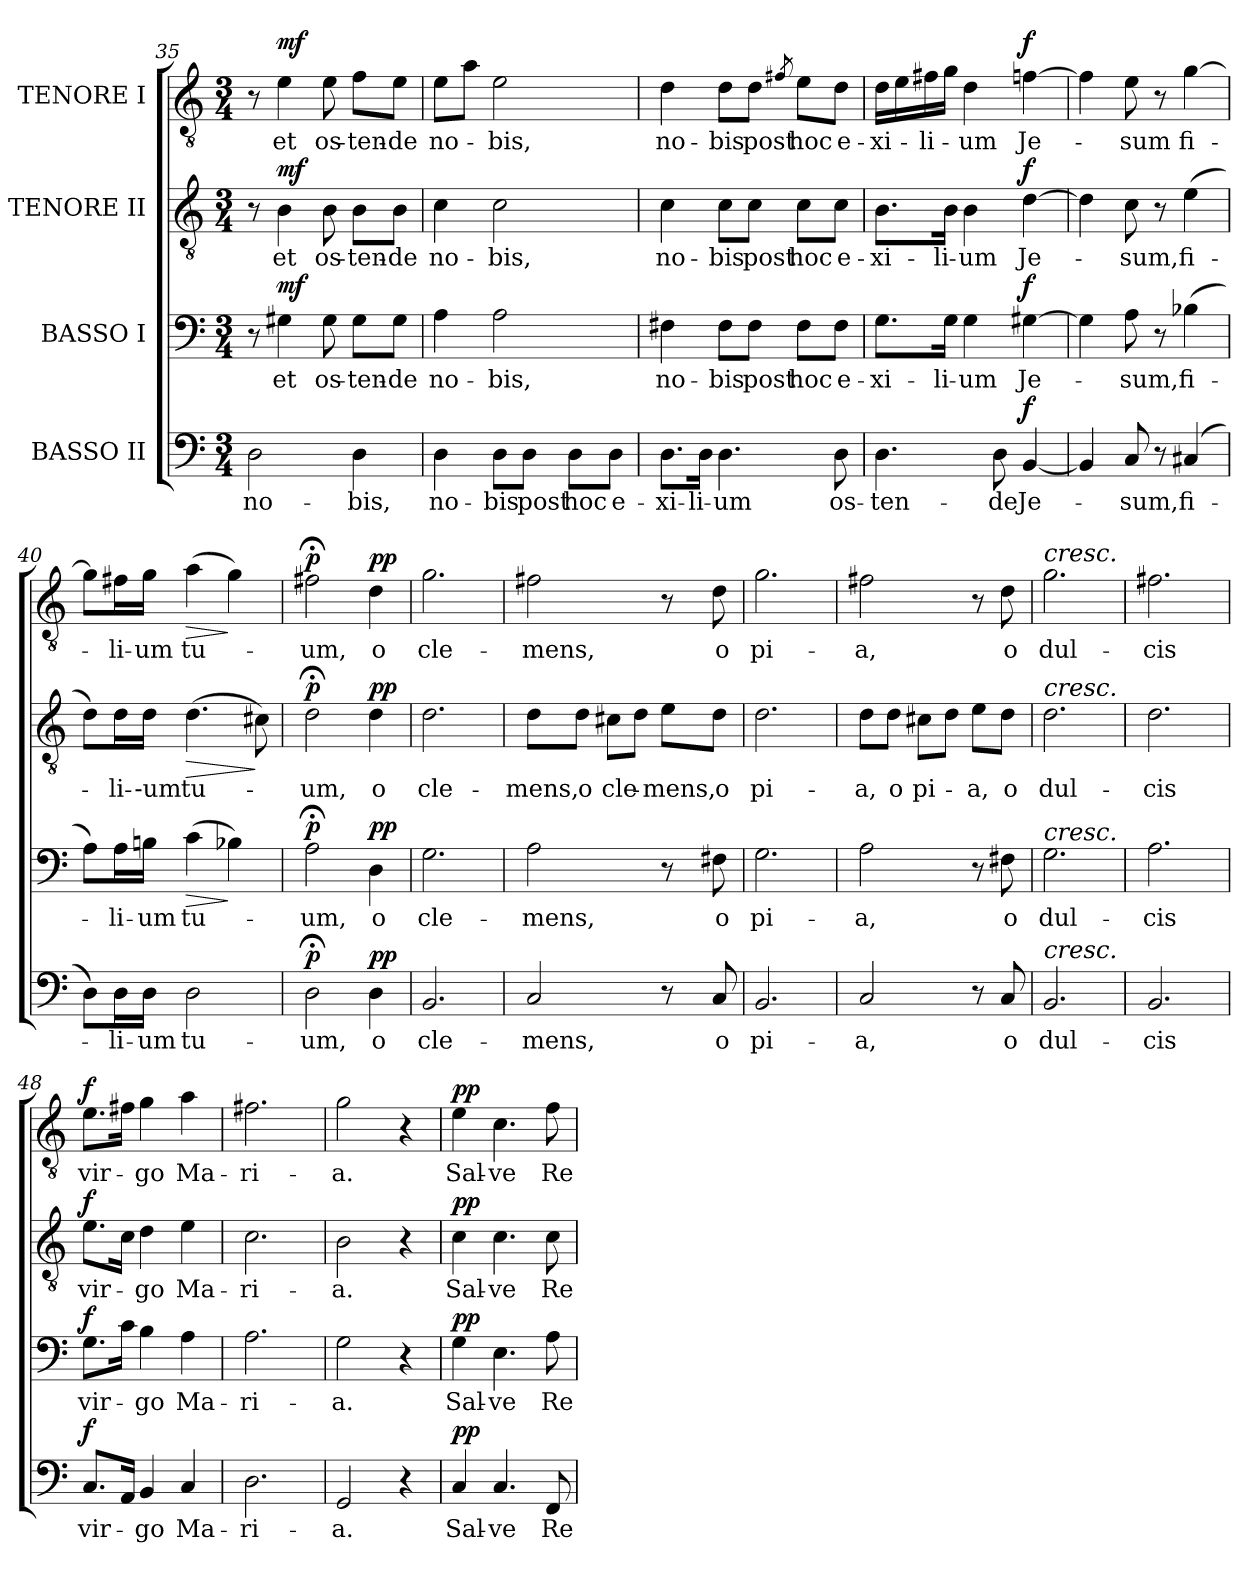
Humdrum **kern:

**kern	**text	**dynam	**kern	**text	**dynam	**kern	**text	**dynam	**kern	**text	**dynam
*part4	*part4	*part4	*part3	*part3	*part3	*part2	*part2	*part2	*part1	*part1	*part1
*staff4	*staff4	*staff4	*staff3	*staff3	*staff3	*staff2	*staff2	*staff2	*staff1	*staff1	*staff1
*I"BASSO II	*	*	*I"BASSO I	*	*	*I"TENORE II	*	*	*I"TENORE I	*	*
*clefF4	*	*	*clefF4	*	*	*clefGv2	*	*	*clefGv2	*	*
*k[]	*	*	*k[]	*	*	*k[]	*	*	*k[]	*	*
*M3/4	*	*	*M3/4	*	*	*M3/4	*	*	*M3/4	*	*
=35	=35	=35	=35	=35	=35	=35	=35	=35	=35	=35	=35
!	!LO:LY:b	!	!	!	!	!	!	!	!	!	!
2D\	no-	.	8r	.	.	8r	.	.	8r	.	.
!	!	!	!	!LO:LY:b	!LO:DY:a	!	!LO:LY:b	!LO:DY:a	!	!LO:LY:b	!LO:DY:a
.	.	.	4G#X\	et	mf	4B\	et	mf	4e\	et	mf
!	!	!	!	!LO:LY:b	!	!	!LO:LY:b	!	!	!LO:LY:b	!
.	.	.	8G#\	os-	.	8B\	os-	.	8e\	os-	.
!	!LO:LY:b	!	!	!LO:LY:b	!	!	!LO:LY:b	!	!	!LO:LY:b	!
4D\	-bis,	.	8G#\L	-ten-	.	8B\L	-ten-	.	8f\L	-ten-	.
!	!	!	!	!LO:LY:b	!	!	!LO:LY:b	!	!	!LO:LY:b	!
.	.	.	8G#\J	-de	.	8B\J	-de	.	8e\J	-de	.
!!LO:PB:g=z
=36	=36	=36	=36	=36	=36	=36	=36	=36	=36	=36	=36
!	!LO:LY:b	!	!	!LO:LY:b	!	!	!LO:LY:b	!	!	!LO:LY:b	!
4D\	no-	.	4A\	no-	.	4c\	no-	.	8e\L	no-	.
.	.	.	.	.	.	.	.	.	8a\J	.	.
!	!LO:LY:b	!	!	!LO:LY:b	!	!	!LO:LY:b	!	!	!LO:LY:b	!
8D\L	-bis	.	2A\	-bis,	.	2c\	-bis,	.	2e\	-bis,	.
!	!LO:LY:b	!	!	!	!	!	!	!	!	!	!
8D\J	post	.	.	.	.	.	.	.	.	.	.
!	!LO:LY:b	!	!	!	!	!	!	!	!	!	!
8D\L	hoc	.	.	.	.	.	.	.	.	.	.
!	!LO:LY:b	!	!	!	!	!	!	!	!	!	!
8D\J	e-	.	.	.	.	.	.	.	.	.	.
=37	=37	=37	=37	=37	=37	=37	=37	=37	=37	=37	=37
!	!LO:LY:b	!	!	!LO:LY:b	!	!	!LO:LY:b	!	!	!LO:LY:b	!
8.D\L	-xi-	.	4F#X\	no-	.	4c\	no-	.	4d\	no-	.
!	!LO:LY:b	!	!	!	!	!	!	!	!	!	!
16D\Jk	-li-	.	.	.	.	.	.	.	.	.	.
!	!LO:LY:b	!	!	!LO:LY:b	!	!	!LO:LY:b	!	!	!LO:LY:b	!
4.D\	-um	.	8F#\L	-bis	.	8c\L	-bis	.	8d\L	-bis	.
!	!	!	!	!LO:LY:b	!	!	!LO:LY:b	!	!	!LO:LY:b	!
.	.	.	8F#\J	post	.	8c\J	post	.	8d\J	post	.
.	.	.	.	.	.	.	.	.	8qf#X/	.	.
!	!	!	!	!LO:LY:b	!	!	!LO:LY:b	!	!	!LO:LY:b	!
.	.	.	8F#\L	hoc	.	8c\L	hoc	.	8e\L	hoc	.
!	!LO:LY:b	!	!	!LO:LY:b	!	!	!LO:LY:b	!	!	!LO:LY:b	!
8D\	os-	.	8F#\J	e-	.	8c\J	e-	.	8d\J	e-	.
=38	=38	=38	=38	=38	=38	=38	=38	=38	=38	=38	=38
!	!LO:LY:b	!	!	!LO:LY:b	!	!	!LO:LY:b	!	!	!LO:LY:b	!
4.D\	-ten-	.	8.G\L	-xi-	.	8.B\L	-xi-	.	16d\LL	-xi-	.
.	.	.	.	.	.	.	.	.	16e\	.	.
!	!	!	!	!	!	!	!	!	!	!LO:LY:b	!
.	.	.	.	.	.	.	.	.	16f#X\	-li-	.
!	!	!	!	!LO:LY:b	!	!	!LO:LY:b	!	!	!	!
.	.	.	16G\Jk	-li-	.	16B\Jk	-li-	.	16g\JJ	.	.
!	!	!	!	!LO:LY:b	!	!	!LO:LY:b	!	!	!LO:LY:b	!
.	.	.	4G\	-um	.	4B\	-um	.	4d\	-um	.
!	!LO:LY:b	!	!	!	!	!	!	!	!	!	!
8D\	-de	.	.	.	.	.	.	.	.	.	.
!	!LO:LY:b	!LO:DY:a	!	!LO:LY:b	!LO:DY:a	!	!LO:LY:b	!LO:DY:a	!	!LO:LY:b	!LO:DY:a
[4BB/	Je-	f	[4G#X\	Je-	f	[4d\	Je-	f	[4fn\	Je-	f
=39	=39	=39	=39	=39	=39	=39	=39	=39	=39	=39	=39
4BB/]	.	.	4G#\]	.	.	4d\]	.	.	4f\]	.	.
!	!LO:LY:b	!	!	!LO:LY:b	!	!	!LO:LY:b	!	!	!LO:LY:b	!
8C/	-sum,	.	8A\	-sum,	.	8c\	-sum,	.	8e\	-sum	.
8r	.	.	8r	.	.	8r	.	.	8r	.	.
!	!LO:LY:b	!	!	!LO:LY:b	!	!	!LO:LY:b	!	!	!LO:LY:b	!
(>4C#X/	fi-	.	(>4B-X\	fi-	.	(>4e\	fi-	.	[4g\	fi-	.
=40	=40	=40	=40	=40	=40	=40	=40	=40	=40	=40	=40
8D\L)	.	.	8A\L)	.	.	8d\L)	.	.	8g\L]	.	.
!	!LO:LY:b	!	!	!LO:LY:b	!	!	!LO:LY:b	!	!	!LO:LY:b	!
16D\L	-li-	.	16A\L	-li-	.	16d\L	-li-	.	16f#X\L	-li-	.
!	!LO:LY:b	!	!	!LO:LY:b	!	!	!LO:LY:b	!	!	!LO:LY:b	!
16D\JJ	-um	.	16Bn\JJ	-um	.	16d\JJ	--um	.	16g\JJ	-um	.
!	!LO:LY:b	!	!	!LO:LY:b	!LO:HP:b	!	!LO:LY:b	!LO:HP:b	!	!LO:LY:b	!LO:HP:b
2D\	tu-	.	(>4c\	tu-	>	(>4.d\	tu-	>	(>4a\	tu-	>
.	.	.	4B-X\)	.	]	.	.	.	4g\)	.	]
.	.	.	.	.	.	8c#X\)	.	]	.	.	.
!!LO:LB:g=z
=41	=41	=41	=41	=41	=41	=41	=41	=41	=41	=41	=41
!	!LO:LY:b	!LO:DY:a	!	!LO:LY:b	!LO:DY:a	!	!LO:LY:b	!LO:DY:a	!	!LO:LY:b	!LO:DY:a
2D;<\	-um,	p	2A;<\	-um,	p	2d;<\	-um,	p	2f#X;<\	-um,	p
!	!LO:LY:b	!LO:DY:a	!	!LO:LY:b	!LO:DY:a	!	!LO:LY:b	!LO:DY:a	!	!LO:LY:b	!LO:DY:a
4D\	o	pp	4D\	o	pp	4d\	o	pp	4d\	o	pp
=42	=42	=42	=42	=42	=42	=42	=42	=42	=42	=42	=42
!	!LO:LY:b	!	!	!LO:LY:b	!	!	!LO:LY:b	!	!	!LO:LY:b	!
2.BB/	cle-	.	2.G\	cle-	.	2.d\	cle-	.	2.g\	cle-	.
=43	=43	=43	=43	=43	=43	=43	=43	=43	=43	=43	=43
!	!LO:LY:b	!	!	!LO:LY:b	!	!	!LO:LY:b	!	!	!LO:LY:b	!
2C/	-mens,	.	2A\	-mens,	.	8d\L	-mens,	.	2f#X\	-mens,	.
!	!	!	!	!	!	!	!LO:LY:b	!	!	!	!
.	.	.	.	.	.	8d\J	o	.	.	.	.
!	!	!	!	!	!	!	!LO:LY:b	!	!	!	!
.	.	.	.	.	.	8c#X\L	cle-	.	.	.	.
.	.	.	.	.	.	8d\J	.	.	.	.	.
!	!	!	!	!	!	!	!LO:LY:b	!	!	!	!
8r	.	.	8r	.	.	8e\L	-mens,	.	8r	.	.
!	!LO:LY:b	!	!	!LO:LY:b	!	!	!LO:LY:b	!	!	!LO:LY:b	!
8C/	o	.	8F#X\	o	.	8d\J	o	.	8d\	o	.
=44	=44	=44	=44	=44	=44	=44	=44	=44	=44	=44	=44
!	!LO:LY:b	!	!	!LO:LY:b	!	!	!LO:LY:b	!	!	!LO:LY:b	!
2.BB/	pi-	.	2.G\	pi-	.	2.d\	pi-	.	2.g\	pi-	.
=45	=45	=45	=45	=45	=45	=45	=45	=45	=45	=45	=45
!	!LO:LY:b	!	!	!LO:LY:b	!	!	!LO:LY:b	!	!	!LO:LY:b	!
2C/	-a,	.	2A\	-a,	.	8d\L	-a,	.	2f#X\	-a,	.
!	!	!	!	!	!	!	!LO:LY:b	!	!	!	!
.	.	.	.	.	.	8d\J	o	.	.	.	.
!	!	!	!	!	!	!	!LO:LY:b	!	!	!	!
.	.	.	.	.	.	8c#X\L	pi-	.	.	.	.
.	.	.	.	.	.	8d\J	.	.	.	.	.
!	!	!	!	!	!	!	!LO:LY:b	!	!	!	!
8r	.	.	8r	.	.	8e\L	-a,	.	8r	.	.
!	!LO:LY:b	!	!	!LO:LY:b	!	!	!LO:LY:b	!	!	!LO:LY:b	!
8C/	o	.	8F#X\	o	.	8d\J	o	.	8d\	o	.
=46	=46	=46	=46	=46	=46	=46	=46	=46	=46	=46	=46
!	!	!	!	!	!	!	!	!	!LO:TX:a:i:t=cresc.	!	!
!	!	!	!	!	!	!LO:TX:a:i:t=cresc.	!	!	!	!	!
!	!	!	!LO:TX:a:i:t=cresc.	!	!	!	!	!	!	!	!
!LO:TX:a:i:t=cresc.	!	!	!	!	!	!	!	!	!	!	!
!	!LO:LY:b	!	!	!LO:LY:b	!	!	!LO:LY:b	!	!	!LO:LY:b	!
2.BB/	dul-	.	2.G\	dul-	.	2.d\	dul-	.	2.g\	dul-	.
=47	=47	=47	=47	=47	=47	=47	=47	=47	=47	=47	=47
!	!LO:LY:b	!	!	!LO:LY:b	!	!	!LO:LY:b	!	!	!LO:LY:b	!
2.BB/	-cis	.	2.A\	-cis	.	2.d\	-cis	.	2.f#X\	-cis	.
=48	=48	=48	=48	=48	=48	=48	=48	=48	=48	=48	=48
!	!LO:LY:b	!LO:DY:a	!	!LO:LY:b	!LO:DY:a	!	!LO:LY:b	!LO:DY:a	!	!LO:LY:b	!LO:DY:a
8.C/L	vir-	f	8.G\L	vir-	f	8.e\L	vir-	f	8.e\L	vir-	f
16AA/Jk	.	.	16c\Jk	.	.	16c\Jk	.	.	16f#X\Jk	.	.
!	!LO:LY:b	!	!	!LO:LY:b	!	!	!LO:LY:b	!	!	!LO:LY:b	!
4BB/	-go	.	4B\	-go	.	4d\	-go	.	4g\	-go	.
!	!LO:LY:b	!	!	!LO:LY:b	!	!	!LO:LY:b	!	!	!LO:LY:b	!
4C/	Ma-	.	4A\	Ma-	.	4e\	Ma-	.	4a\	Ma-	.
=49	=49	=49	=49	=49	=49	=49	=49	=49	=49	=49	=49
!	!LO:LY:b	!	!	!LO:LY:b	!	!	!LO:LY:b	!	!	!LO:LY:b	!
2.D\	-ri-	.	2.A\	-ri-	.	2.c\	-ri-	.	2.f#X\	-ri-	.
!!LO:LB:g=z
=50	=50	=50	=50	=50	=50	=50	=50	=50	=50	=50	=50
!	!LO:LY:b	!	!	!LO:LY:b	!	!	!LO:LY:b	!	!	!LO:LY:b	!
2GG/	-a.	.	2G\	-a.	.	2B\	-a.	.	2g\	-a.	.
4r	.	.	4r	.	.	4r	.	.	4r	.	.
=51	=51	=51	=51	=51	=51	=51	=51	=51	=51	=51	=51
!	!LO:LY:b	!LO:DY:a	!	!LO:LY:b	!LO:DY:a	!	!LO:LY:b	!LO:DY:a	!	!LO:LY:b	!LO:DY:a
4C/	Sal-	pp	4G\	Sal-	pp	4c\	Sal-	pp	4e\	Sal-	pp
!	!LO:LY:b	!	!	!LO:LY:b	!	!	!LO:LY:b	!	!	!LO:LY:b	!
4.C/	-ve	.	4.E\	-ve	.	4.c\	-ve	.	4.c\	-ve	.
!	!LO:LY:b	!	!	!LO:LY:b	!	!	!LO:LY:b	!	!	!LO:LY:b	!
8FF/	Re-	.	8A\	Re-	.	8c\	Re-	.	8f\	Re-	.
=	=	=	=	=	=	=	=	=	=	=	=
*-	*-	*-	*-	*-	*-	*-	*-	*-	*-	*-	*-
